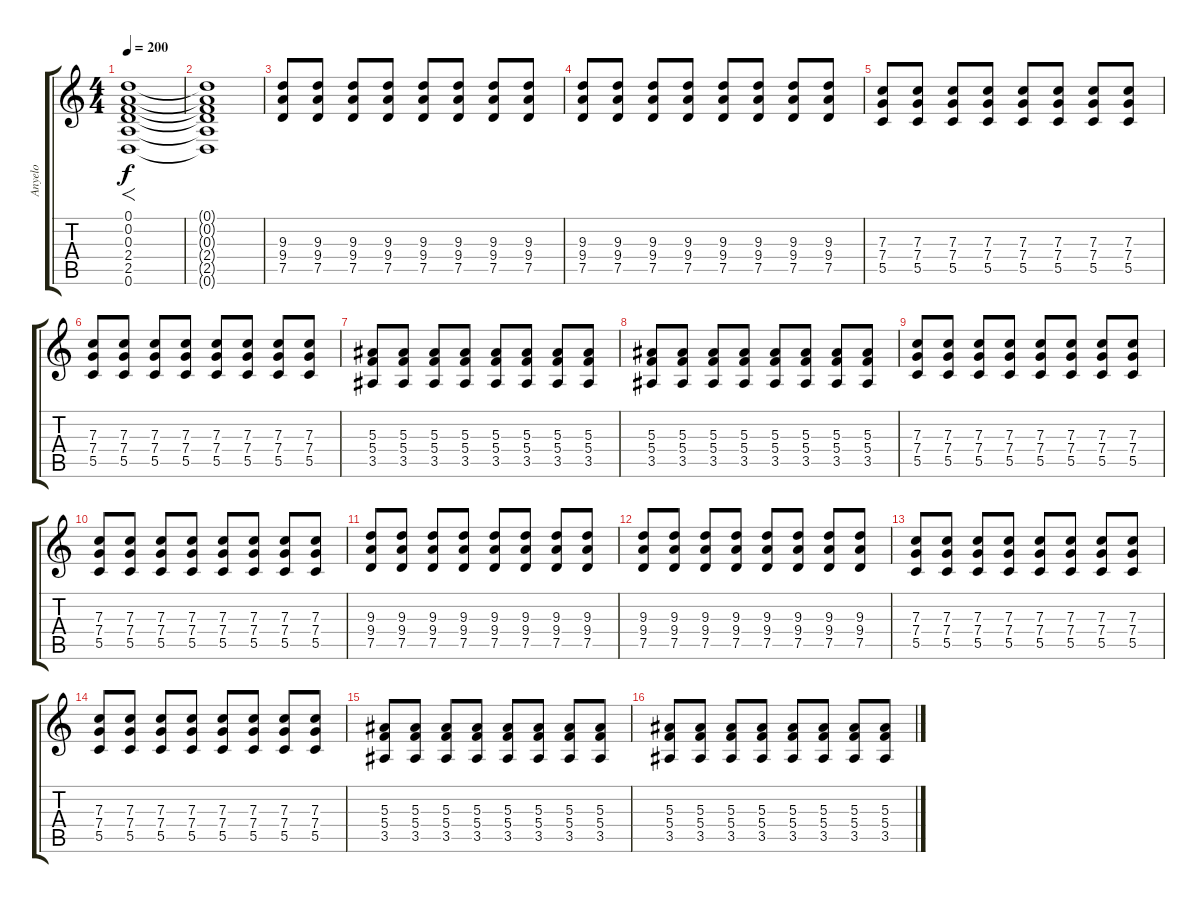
\track ("Anyelo" "Anyelo") {instrument overdrivenguitar}
\staff {score tabs}
\tuning (D4 A3 F3 C3 G2 D2) {hide}
\ts (4 4)
\tempo 200
\clef g2
\ks c
(0.1 0.2 0.3 2.4 2.5 0.6).1{f dy f instrument overdrivenguitar} |
(0.1{t} 0.2{t} 0.3{t} 2.4{t} 2.5{t} 0.6{t}).1 |
(9.3 9.4 7.5).8 (9.3 9.4 7.5).8 (9.3 9.4 7.5).8 (9.3 9.4 7.5).8 (9.3 9.4 7.5).8 (9.3 9.4 7.5).8 (9.3 9.4 7.5).8 (9.3 9.4 7.5).8 |
(9.3 9.4 7.5).8 (9.3 9.4 7.5).8 (9.3 9.4 7.5).8 (9.3 9.4 7.5).8 (9.3 9.4 7.5).8 (9.3 9.4 7.5).8 (9.3 9.4 7.5).8 (9.3 9.4 7.5).8 |
(7.3 7.4 5.5).8 (7.3 7.4 5.5).8 (7.3 7.4 5.5).8 (7.3 7.4 5.5).8 (7.3 7.4 5.5).8 (7.3 7.4 5.5).8 (7.3 7.4 5.5).8 (7.3 7.4 5.5).8 |
(7.3 7.4 5.5).8 (7.3 7.4 5.5).8 (7.3 7.4 5.5).8 (7.3 7.4 5.5).8 (7.3 7.4 5.5).8 (7.3 7.4 5.5).8 (7.3 7.4 5.5).8 (7.3 7.4 5.5).8 |
(5.3 5.4 3.5).8 (5.3 5.4 3.5).8 (5.3 5.4 3.5).8 (5.3 5.4 3.5).8 (5.3 5.4 3.5).8 (5.3 5.4 3.5).8 (5.3 5.4 3.5).8 (5.3 5.4 3.5).8 |
(5.3 5.4 3.5).8 (5.3 5.4 3.5).8 (5.3 5.4 3.5).8 (5.3 5.4 3.5).8 (5.3 5.4 3.5).8 (5.3 5.4 3.5).8 (5.3 5.4 3.5).8 (5.3 5.4 3.5).8 |
(7.3 7.4 5.5).8 (7.3 7.4 5.5).8 (7.3 7.4 5.5).8 (7.3 7.4 5.5).8 (7.3 7.4 5.5).8 (7.3 7.4 5.5).8 (7.3 7.4 5.5).8 (7.3 7.4 5.5).8 |
(7.3 7.4 5.5).8 (7.3 7.4 5.5).8 (7.3 7.4 5.5).8 (7.3 7.4 5.5).8 (7.3 7.4 5.5).8 (7.3 7.4 5.5).8 (7.3 7.4 5.5).8 (7.3 7.4 5.5).8 |
(9.3 9.4 7.5).8 (9.3 9.4 7.5).8 (9.3 9.4 7.5).8 (9.3 9.4 7.5).8 (9.3 9.4 7.5).8 (9.3 9.4 7.5).8 (9.3 9.4 7.5).8 (9.3 9.4 7.5).8 |
(9.3 9.4 7.5).8 (9.3 9.4 7.5).8 (9.3 9.4 7.5).8 (9.3 9.4 7.5).8 (9.3 9.4 7.5).8 (9.3 9.4 7.5).8 (9.3 9.4 7.5).8 (9.3 9.4 7.5).8 |
(7.3 7.4 5.5).8 (7.3 7.4 5.5).8 (7.3 7.4 5.5).8 (7.3 7.4 5.5).8 (7.3 7.4 5.5).8 (7.3 7.4 5.5).8 (7.3 7.4 5.5).8 (7.3 7.4 5.5).8 |
(7.3 7.4 5.5).8 (7.3 7.4 5.5).8 (7.3 7.4 5.5).8 (7.3 7.4 5.5).8 (7.3 7.4 5.5).8 (7.3 7.4 5.5).8 (7.3 7.4 5.5).8 (7.3 7.4 5.5).8 |
(5.3 5.4 3.5).8 (5.3 5.4 3.5).8 (5.3 5.4 3.5).8 (5.3 5.4 3.5).8 (5.3 5.4 3.5).8 (5.3 5.4 3.5).8 (5.3 5.4 3.5).8 (5.3 5.4 3.5).8 |
(5.3 5.4 3.5).8 (5.3 5.4 3.5).8 (5.3 5.4 3.5).8 (5.3 5.4 3.5).8 (5.3 5.4 3.5).8 (5.3 5.4 3.5).8 (5.3 5.4 3.5).8 (5.3 5.4 3.5).8
